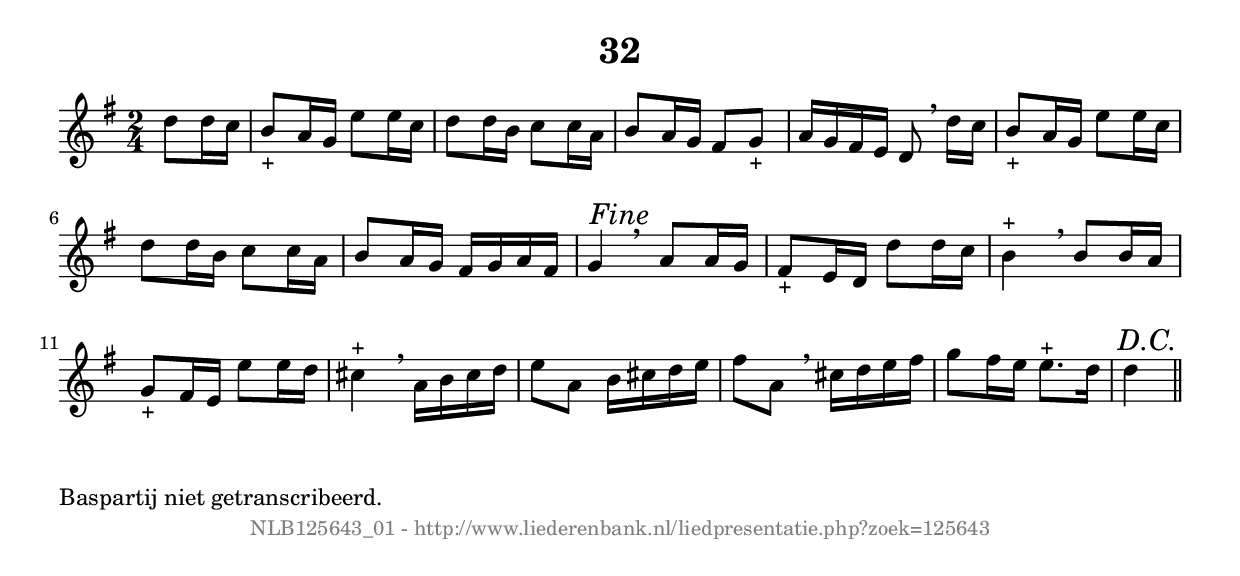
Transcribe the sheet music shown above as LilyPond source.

%
% produced by wce2krn 1.64 (7 June 2014)
%
\version"2.16"
#(append! paper-alist '(("long" . (cons (* 210 mm) (* 2000 mm)))))
#(set-default-paper-size "long")
sb = {\breathe}
mBreak = {\breathe }
bBreak = {\breathe }
x = {\once\override NoteHead #'style = #'cross }
gl=\glissando
itime={\override Staff.TimeSignature #'stencil = ##f }
ficta = {\once\set suggestAccidentals = ##t}
fine = {\once\override Score.RehearsalMark #'self-alignment-X = #1 \mark \markup {\italic{Fine}}}
dc = {\once\override Score.RehearsalMark #'self-alignment-X = #1 \mark \markup {\italic{D.C.}}}
dcf = {\once\override Score.RehearsalMark #'self-alignment-X = #1 \mark \markup {\italic{D.C. al Fine}}}
dcc = {\once\override Score.RehearsalMark #'self-alignment-X = #1 \mark \markup {\italic{D.C. al Coda}}}
ds = {\once\override Score.RehearsalMark #'self-alignment-X = #1 \mark \markup {\italic{D.S.}}}
dsf = {\once\override Score.RehearsalMark #'self-alignment-X = #1 \mark \markup {\italic{D.S. al Fine}}}
dsc = {\once\override Score.RehearsalMark #'self-alignment-X = #1 \mark \markup {\italic{D.S. al Coda}}}
pv = {\set Score.repeatCommands = #'((volta "1"))}
sv = {\set Score.repeatCommands = #'((volta "2"))}
tv = {\set Score.repeatCommands = #'((volta "3"))}
qv = {\set Score.repeatCommands = #'((volta "4"))}
xv = {\set Score.repeatCommands = #'((volta #f))}
\header{ tagline = ""
title = "32"
}
\score {{
\key g \major
\relative g'
{
\set melismaBusyProperties = #'()
\partial 32*8
\time 2/4
\tempo 4=120
\override Score.MetronomeMark #'transparent = ##t
\override Score.RehearsalMark #'break-visibility = #(vector #t #t #f)
d'8 d16 c b8_"+" a16 g e'8 e16 c d8 d16 b c8 c16 a b8 a16 g fis8 g_"+" a16 g fis e d8 \mBreak
d'16 c b8_"+" a16 g e'8 e16 c d8 d16 b c8 c16 a b8 a16 g fis g a fis g4\fine \bar ":|:" \bBreak
a8 a16 g fis8_"+" e16 d d'8 d16 c b4^"+" \sb b8 b16 a g8_"+" fis16 e e'8 e16 d cis4^"+" \mBreak
a16 b cis d e8 a, b16 cis d e fis8 a, \sb cis16 d e fis g8 fis16 e e8.^"+" d16 d4\dc \bar "||"
 }}
 \midi { }
 \layout {
            indent = 0.0\cm
}
}
\markup { \wordwrap-string #" 
Baspartij niet getranscribeerd.
"}
\markup { \vspace #0 } \markup { \with-color #grey \fill-line { \center-column { \smaller "NLB125643_01 - http://www.liederenbank.nl/liedpresentatie.php?zoek=125643" } } }
